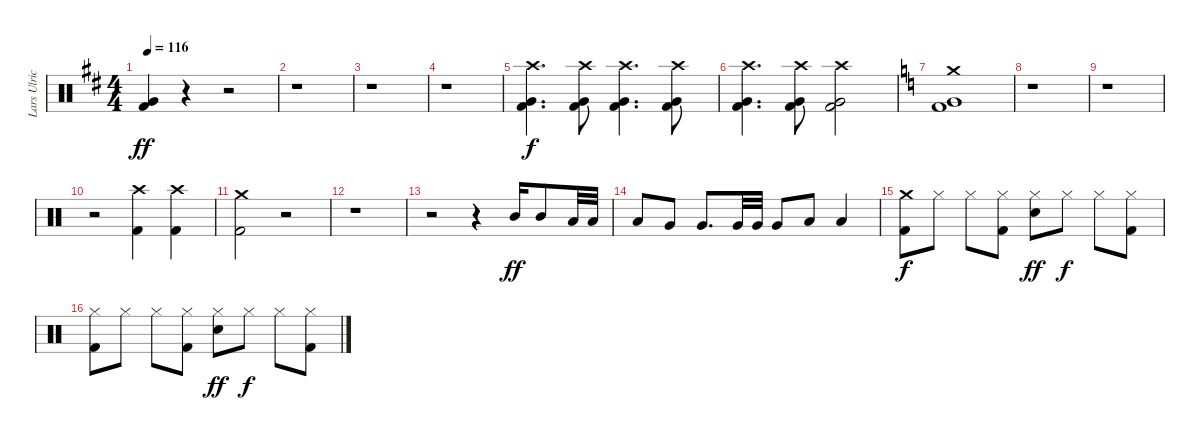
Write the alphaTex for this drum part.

\track ("Lars Ulrich" "Lars Ulric") {instrument percussion}
\staff {score}
\articulation defaults
\ts (4 4)
\tempo 116
\clef neutral
\ks bminor
("Very Low Tom (hit)" "Kick (hit) 2").4{dy ff} r.4 r.2 |
r.1 |
r.1 |
r.1 |
("Crash high (hit)" "Very Low Tom (hit)" "Kick (hit) 2").4{d dy f} ("Crash high (hit)" "Very Low Tom (hit)" "Kick (hit) 2").8 ("Crash high (hit)" "Very Low Tom (hit)" "Kick (hit) 2").4{d} ("Crash high (hit)" "Very Low Tom (hit)" "Kick (hit) 2").8 |
("Crash high (hit)" "Very Low Tom (hit)" "Kick (hit) 2").4{d} ("Crash high (hit)" "Very Low Tom (hit)" "Kick (hit) 2").8 ("Crash high (hit)" "Very Low Tom (hit)" "Kick (hit) 2").2 |
\ks aminor
("Crash medium (hit)" "Very Low Tom (hit)" "Kick (hit) 2").1 |
r.1 |
r.1 |
r.2 ("Crash high (hit)" "Kick (hit) 2").4 ("Crash high (hit)" "Kick (hit) 2").4 |
("Crash medium (hit)" "Kick (hit) 2").2 r.2 |
r.1 |
r.2 r.4 "Mid Tom (hit)".16{dy ff} "Mid Tom (hit)".8 "Low Tom (hit)".32 "Low Tom (hit)".32 |
"Low Tom (hit)".8 "Very Low Tom (hit)".8 "Very Low Tom (hit)".8{d} "Very Low Tom (hit)".32 "Very Low Tom (hit)".32 "Very Low Tom (hit)".8 "Low Floor Tom (hit)".8 "Low Floor Tom (hit)".4 |
("Crash medium (hit)" "Kick (hit) 2").8{dy f} "Hi-Hat (closed)".8 "Hi-Hat (closed)".8 ("Hi-Hat (closed)" "Kick (hit) 2").8 ("Hi-Hat (closed)" "Snare (hit) 2").8{dy ff} "Hi-Hat (closed)".8{dy f} "Hi-Hat (closed)".8 ("Hi-Hat (closed)" "Kick (hit) 2").8 |
("Hi-Hat (closed)" "Kick (hit) 2").8 "Hi-Hat (closed)".8 "Hi-Hat (closed)".8 ("Hi-Hat (closed)" "Kick (hit) 2").8 ("Hi-Hat (closed)" "Snare (hit) 2").8{dy ff} "Hi-Hat (closed)".8{dy f} "Hi-Hat (closed)".8 ("Hi-Hat (closed)" "Kick (hit) 2").8
